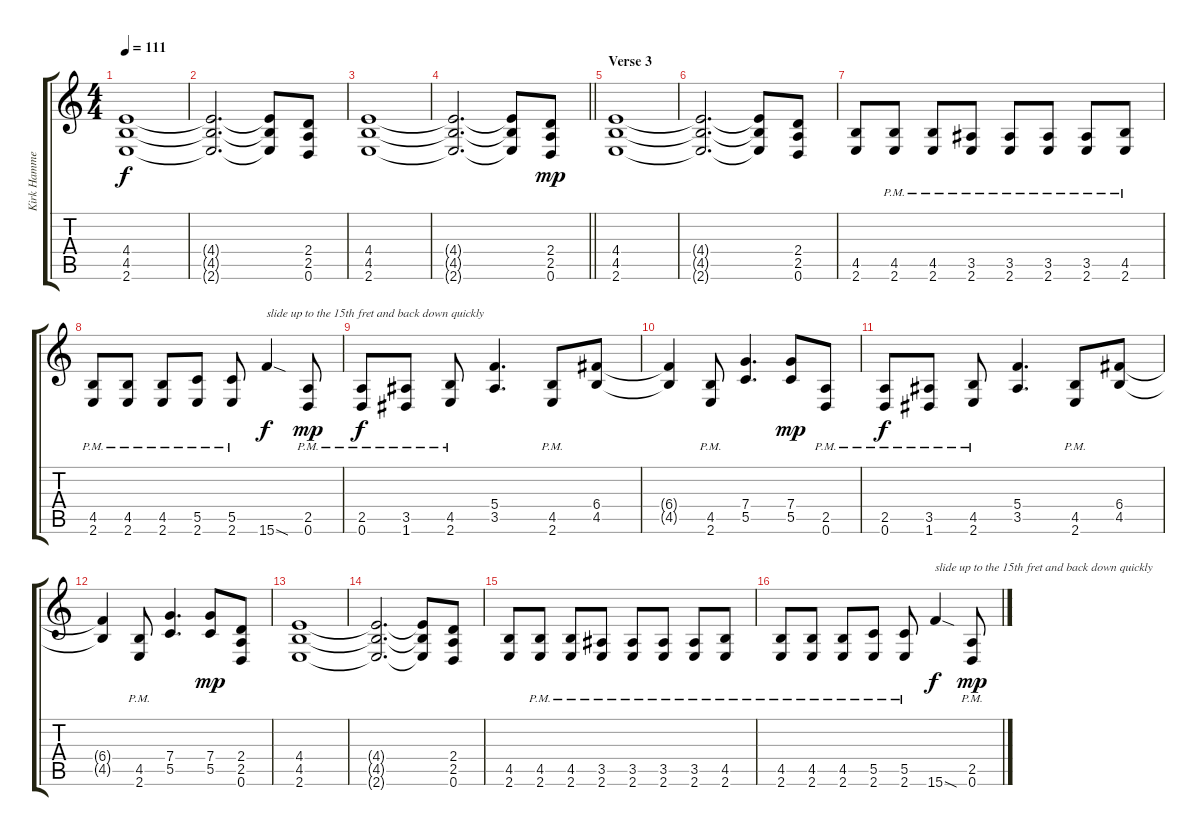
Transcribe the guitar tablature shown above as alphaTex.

\track ("Kirk Hammett (Lead)" "Kirk Hamme") {instrument distortionguitar}
\staff {score tabs}
\tuning (D4 A3 F3 C3 G2 D2) {hide}
\ts (4 4)
\tempo 111
\clef g2
\ks c
(4.4 4.5 2.6).1{dy f} |
(4.4{t} 4.5{t} 2.6{t}).2{d} (4.4{t} 4.5{t} 2.6{t}).8 (2.4 2.5 0.6).8 |
(4.4 4.5 2.6).1 |
\barLineRight lightlight
(4.4{t} 4.5{t} 2.6{t}).2{d} (4.4{t} 4.5{t} 2.6{t}).8 (2.4 2.5 0.6).8{dy mp} |
\section ("" "Verse 3")
(4.4 4.5 2.6).1 |
(4.4{t} 4.5{t} 2.6{t}).2{d} (4.4{t} 4.5{t} 2.6{t}).8 (2.4 2.5 0.6).8 |
(4.5 2.6).8 (4.5{pm} 2.6{pm}).8 (4.5{pm} 2.6{pm}).8 (3.5{pm} 2.6{pm}).8 (3.5{pm} 2.6{pm}).8 (3.5{pm} 2.6{pm}).8 (3.5{pm} 2.6{pm}).8 (4.5{pm} 2.6{pm}).8 |
(4.5{pm} 2.6{pm}).8 (4.5{pm} 2.6{pm}).8 (4.5{pm} 2.6{pm}).8 (5.5{pm} 2.6{pm}).8 (5.5{pm} 2.6{pm}).8 15.6{sod}.4{txt "slide up to the 15th fret and back down quickly" dy f} (2.5{pm} 0.6{pm}).8{dy mp} |
(2.5{pm} 0.6{pm}).8{dy f} (3.5{pm} 1.6{pm}).8 (4.5{pm} 2.6{pm}).8 (5.4 3.5).4{d} (4.5{pm} 2.6{pm}).8 (6.4 4.5).8 |
(6.4{t} 4.5{t}).4 (4.5{pm} 2.6{pm}).8 (7.4 5.5).4{d} (7.4 5.5).8{dy mp} (2.5{pm} 0.6{pm}).8 |
(2.5{pm} 0.6{pm}).8{dy f} (3.5{pm} 1.6{pm}).8 (4.5{pm} 2.6{pm}).8 (5.4 3.5).4{d} (4.5{pm} 2.6{pm}).8 (6.4 4.5).8 |
(6.4{t} 4.5{t}).4 (4.5{pm} 2.6{pm}).8 (7.4 5.5).4{d} (7.4 5.5).8{dy mp} (2.4 2.5 0.6).8 |
(4.4 4.5 2.6).1 |
(4.4{t} 4.5{t} 2.6{t}).2{d} (4.4{t} 4.5{t} 2.6{t}).8 (2.4 2.5 0.6).8 |
(4.5 2.6).8 (4.5{pm} 2.6{pm}).8 (4.5{pm} 2.6{pm}).8 (3.5{pm} 2.6{pm}).8 (3.5{pm} 2.6{pm}).8 (3.5{pm} 2.6{pm}).8 (3.5{pm} 2.6{pm}).8 (4.5{pm} 2.6{pm}).8 |
(4.5{pm} 2.6{pm}).8 (4.5{pm} 2.6{pm}).8 (4.5{pm} 2.6{pm}).8 (5.5{pm} 2.6{pm}).8 (5.5{pm} 2.6{pm}).8 15.6{sod}.4{txt "slide up to the 15th fret and back down quickly" dy f} (2.5{pm} 0.6{pm}).8{dy mp}
